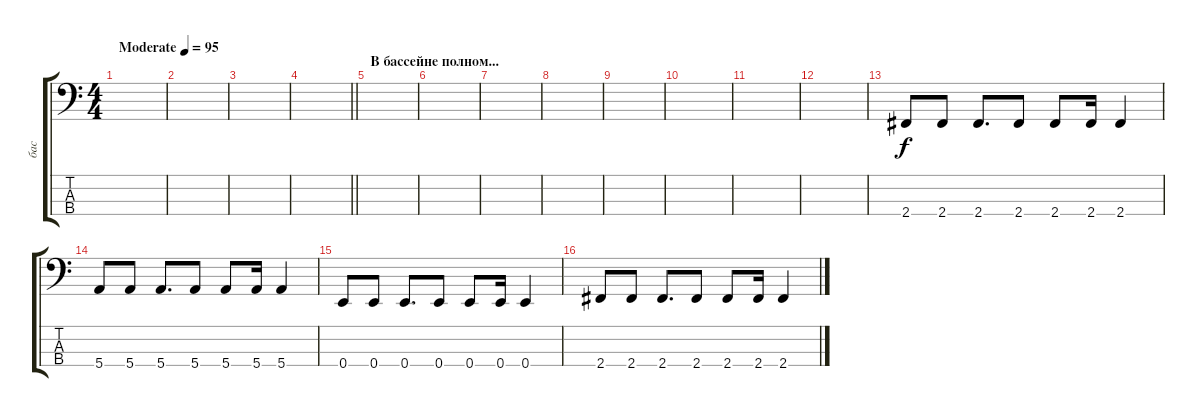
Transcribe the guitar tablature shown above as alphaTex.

\track ("бас" "бас") {instrument electricbassfinger}
\staff {score tabs}
\tuning (G2 D2 A1 E1) {hide}
\ts (4 4)
\tempo (95 "Moderate")
\clef f4
\ks c
|
|
|
\barLineRight lightlight
|
\section ("" "В бассейне полном...")
|
|
|
|
|
|
|
|
2.4.8 2.4.8 2.4.8{d} 2.4.8 2.4.8 2.4.16 2.4.4 |
5.4.8 5.4.8 5.4.8{d} 5.4.8 5.4.8 5.4.16 5.4.4 |
0.4.8 0.4.8 0.4.8{d} 0.4.8 0.4.8 0.4.16 0.4.4 |
2.4.8 2.4.8 2.4.8{d} 2.4.8 2.4.8 2.4.16 2.4.4
